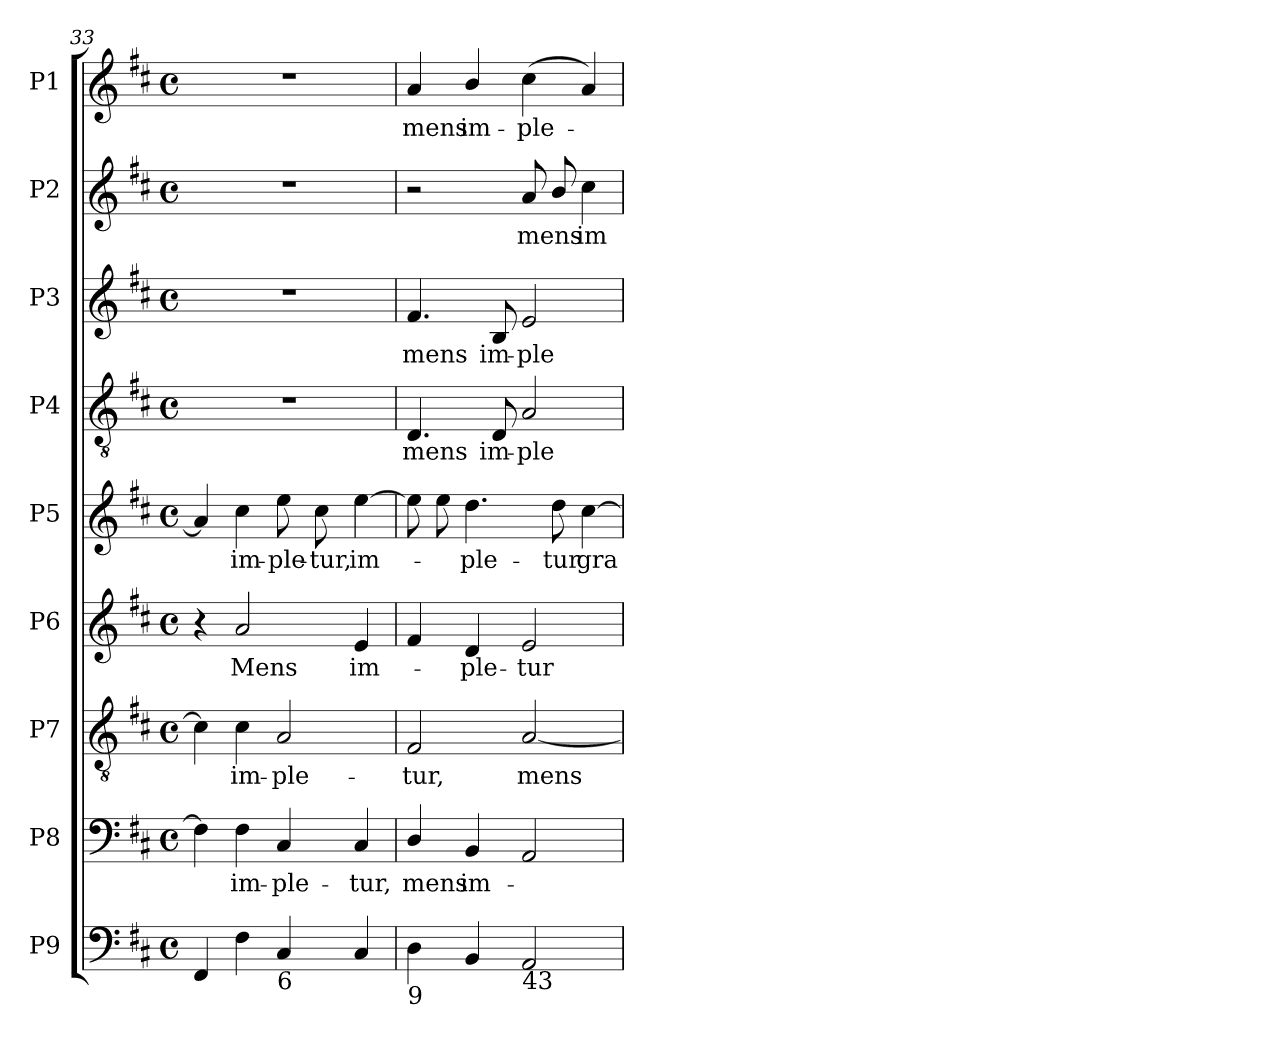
**kern	**kern	**text	**kern	**text	**kern	**text	**kern	**text	**kern	**text	**kern	**text	**kern	**text	**kern	**text
*part9	*part8	*part8	*part7	*part7	*part6	*part6	*part5	*part5	*part4	*part4	*part3	*part3	*part2	*part2	*part1	*part1
*staff9	*staff8	*staff8	*staff7	*staff7	*staff6	*staff6	*staff5	*staff5	*staff4	*staff4	*staff3	*staff3	*staff2	*staff2	*staff1	*staff1
*I"P9	*I"P8	*	*I"P7	*	*I"P6	*	*I"P5	*	*I"P4	*	*I"P3	*	*I"P2	*	*I"P1	*
*clefF4	*clefF4	*	*clefGv2	*	*clefG2	*	*clefG2	*	*clefGv2	*	*clefG2	*	*clefG2	*	*clefG2	*
*	*	*	*ITrd7c12	*	*	*	*	*	*ITrd7c12	*	*	*	*	*	*	*
*k[f#c#]	*k[f#c#]	*	*k[f#c#]	*	*k[f#c#]	*	*k[f#c#]	*	*k[f#c#]	*	*k[f#c#]	*	*k[f#c#]	*	*k[f#c#]	*
*D:	*D:	*	*D:	*	*D:	*	*D:	*	*D:	*	*D:	*	*D:	*	*D:	*
*M4/4	*M4/4	*	*M4/4	*	*M4/4	*	*M4/4	*	*M4/4	*	*M4/4	*	*M4/4	*	*M4/4	*
*met(c)	*met(c)	*	*met(c)	*	*met(c)	*	*met(c)	*	*met(c)	*	*met(c)	*	*met(c)	*	*met(c)	*
=33	=33	=33	=33	=33	=33	=33	=33	=33	=33	=33	=33	=33	=33	=33	=33	=33
4FF#i/	4F#i\]	.	4C#i\]	.	4r	.	4a#i/]	.	1r	.	1r	.	1r	.	1r	.
!	!	!LO:LY:b:color=#000000	!	!	!	!	!	!	!	!	!	!	!	!	!	!
!	!	!	!	!LO:LY:b:color=#000000	!	!	!	!	!	!	!	!	!	!	!	!
!	!	!	!	!	!	!LO:LY:b:color=#000000	!	!	!	!	!	!	!	!	!	!
!	!	!	!	!	!	!	!	!LO:LY:b:color=#000000	!	!	!	!	!	!	!	!
4F#i\	4F#i\	im-	4C#i\	im-	2ai/	Mens	4cc#i\	im-	.	.	.	.	.	.	.	.
!	!	!LO:LY:b:color=#000000	!	!	!	!	!	!	!	!	!	!	!	!	!	!
!	!	!	!	!LO:LY:b:color=#000000	!	!	!	!	!	!	!	!	!	!	!	!
!LO:TX:b:t=6	!	!	!	!	!	!	!	!	!	!	!	!	!	!	!	!
!	!	!	!	!	!	!	!	!LO:LY:b:color=#000000	!	!	!	!	!	!	!	!
4C#i/	4C#i/	-ple-	2AAi/	-ple-	.	.	8eei\	-ple-	.	.	.	.	.	.	.	.
!	!	!	!	!	!	!	!	!LO:LY:b:color=#000000	!	!	!	!	!	!	!	!
.	.	.	.	.	.	.	8cc#i\	-tur,	.	.	.	.	.	.	.	.
!	!	!LO:LY:b:color=#000000	!	!	!	!	!	!	!	!	!	!	!	!	!	!
!	!	!	!	!	!	!LO:LY:b:color=#000000	!	!	!	!	!	!	!	!	!	!
!	!	!	!	!	!	!	!	!LO:LY:b:color=#000000	!	!	!	!	!	!	!	!
4C#i/	4C#i/	-tur,	.	.	4ei/	im-	[4eei\	im-	.	.	.	.	.	.	.	.
=34	=34	=34	=34	=34	=34	=34	=34	=34	=34	=34	=34	=34	=34	=34	=34	=34
!	!	!LO:LY:b:color=#000000	!	!	!	!	!	!	!	!	!	!	!	!	!	!
!	!	!	!	!LO:LY:b:color=#000000	!	!	!	!	!	!	!	!	!	!	!	!
!	!	!	!	!	!	!	!	!	!	!LO:LY:b:color=#000000	!	!	!	!	!	!
!	!	!	!	!	!	!	!	!	!	!	!	!LO:LY:b:color=#000000	!	!	!	!
!LO:TX:b:t=9	!	!	!	!	!	!	!	!	!	!	!	!	!	!	!	!
!	!	!	!	!	!	!	!	!	!	!	!	!	!	!	!	!LO:LY:b:color=#000000
4Di\	4Di/	mens	2FF#i/	-tur,	4f#i/	.	8eei\]	.	4.DDi/	mens	4.f#i/	mens	2r	.	4ai/	mens
.	.	.	.	.	.	.	8eei\	.	.	.	.	.	.	.	.	.
!	!	!LO:LY:b:color=#000000	!	!	!	!	!	!	!	!	!	!	!	!	!	!
!	!	!	!	!	!	!LO:LY:b:color=#000000	!	!	!	!	!	!	!	!	!	!
!	!	!	!	!	!	!	!	!LO:LY:b:color=#000000	!	!	!	!	!	!	!	!
!	!	!	!	!	!	!	!	!	!	!	!	!	!	!	!	!LO:LY:b:color=#000000
4BBi/	4BBi/	im-	.	.	4di/	-ple-	4.ddi\	-ple-	.	.	.	.	.	.	4bi/	im-
!	!	!	!	!	!	!	!	!	!	!LO:LY:b:color=#000000	!	!	!	!	!	!
!	!	!	!	!	!	!	!	!	!	!	!	!LO:LY:b:color=#000000	!	!	!	!
.	.	.	.	.	.	.	.	.	8DDi/	im-	8Bi/	im-	.	.	.	.
!	!	!	!	!LO:LY:b:color=#000000	!	!	!	!	!	!	!	!	!	!	!	!
!	!	!	!	!	!	!LO:LY:b:color=#000000	!	!	!	!	!	!	!	!	!	!
!	!	!	!	!	!	!	!	!	!	!LO:LY:b:color=#000000	!	!	!	!	!	!
!	!	!	!	!	!	!	!	!	!	!	!	!LO:LY:b:color=#000000	!	!	!	!
!	!	!	!	!	!	!	!	!	!	!	!	!	!	!LO:LY:b:color=#000000	!	!
!LO:TX:b:t=43	!	!	!	!	!	!	!	!	!	!	!	!	!	!	!	!
!	!	!	!	!	!	!	!	!	!	!	!	!	!	!	!	!LO:LY:b:color=#000000
2AAi/	2AAi/	.	[2AAi/	mens	2ei/	-tur	.	.	2AAi/	-ple-	2ei/	-ple-	8ai/	mens	(4cc#i\	-ple-
!	!	!	!	!	!	!	!	!LO:LY:b:color=#000000	!	!	!	!	!	!	!	!
.	.	.	.	.	.	.	8ddi\	-tur	.	.	.	.	8bi/	.	.	.
!	!	!	!	!	!	!	!	!LO:LY:b:color=#000000	!	!	!	!	!	!	!	!
!	!	!	!	!	!	!	!	!	!	!	!	!	!	!LO:LY:b:color=#000000	!	!
.	.	.	.	.	.	.	[4cc#i\	gra-	.	.	.	.	4cc#i\	im-	4ai/)	.
=	=	=	=	=	=	=	=	=	=	=	=	=	=	=	=	=
*-	*-	*-	*-	*-	*-	*-	*-	*-	*-	*-	*-	*-	*-	*-	*-	*-
